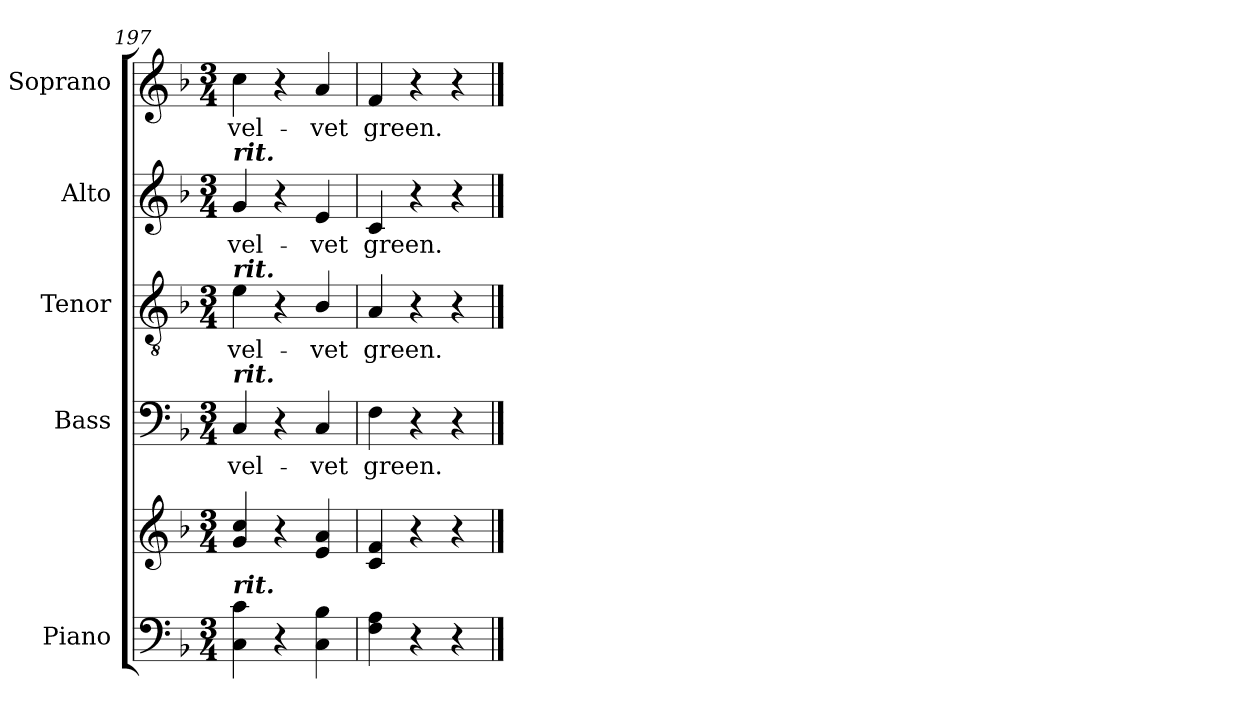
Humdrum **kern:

**kern	**kern	**kern	**text	**kern	**text	**kern	**text	**kern	**text
*part5	*part5	*part4	*part4	*part3	*part3	*part2	*part2	*part1	*part1
*staff6	*staff5	*staff4	*staff4	*staff3	*staff3	*staff2	*staff2	*staff1	*staff1
*I"Piano	*	*I"Bass	*	*I"Tenor	*	*I"Alto	*	*I"Soprano	*
*	*	*I'B	*	*I'T	*	*I'A	*	*I'S	*
*clefF4	*clefG2	*clefF4	*	*clefGv2	*	*clefG2	*	*clefG2	*
*k[b-]	*k[b-]	*k[b-]	*	*k[b-]	*	*k[b-]	*	*k[b-]	*
*F:	*F:	*F:	*	*F:	*	*F:	*	*F:	*
*M3/4	*M3/4	*M3/4	*	*M3/4	*	*M3/4	*	*M3/4	*
=197	=197	=197	=197	=197	=197	=197	=197	=197	=197
!	!	!	!	!	!	!LO:TX:a:Bi:t=rit.	!	!	!
!	!	!	!	!LO:TX:a:Bi:t=rit.	!	!	!	!	!
!	!	!LO:TX:a:Bi:t=rit.	!	!	!	!	!	!	!
!LO:TX:a:Bi:t=rit.	!	!	!	!	!	!	!	!	!
!	!	!	!LO:LY:b	!	!LO:LY:b	!	!LO:LY:b	!	!LO:LY:b
4C 4c	4g 4cc	4C	vel-	4e	vel-	4g	vel-	4cc	vel-
4r	4r	4r	.	4r	.	4r	.	4r	.
!	!	!	!LO:LY:b	!	!LO:LY:b	!	!LO:LY:b	!	!LO:LY:b
4C 4B-	4e 4a	4C	-vet	4B-/	-vet	4e	-vet	4a	-vet
=198	=198	=198	=198	=198	=198	=198	=198	=198	=198
!	!	!	!LO:LY:b	!	!LO:LY:b	!	!LO:LY:b	!	!LO:LY:b
4F 4A	4c 4f	4F	green.	4A	green.	4c	green.	4f	green.
4r	4r	4r	.	4r	.	4r	.	4r	.
4r	4r	4r	.	4r	.	4r	.	4r	.
==	==	==	==	==	==	==	==	==	==
*-	*-	*-	*-	*-	*-	*-	*-	*-	*-
